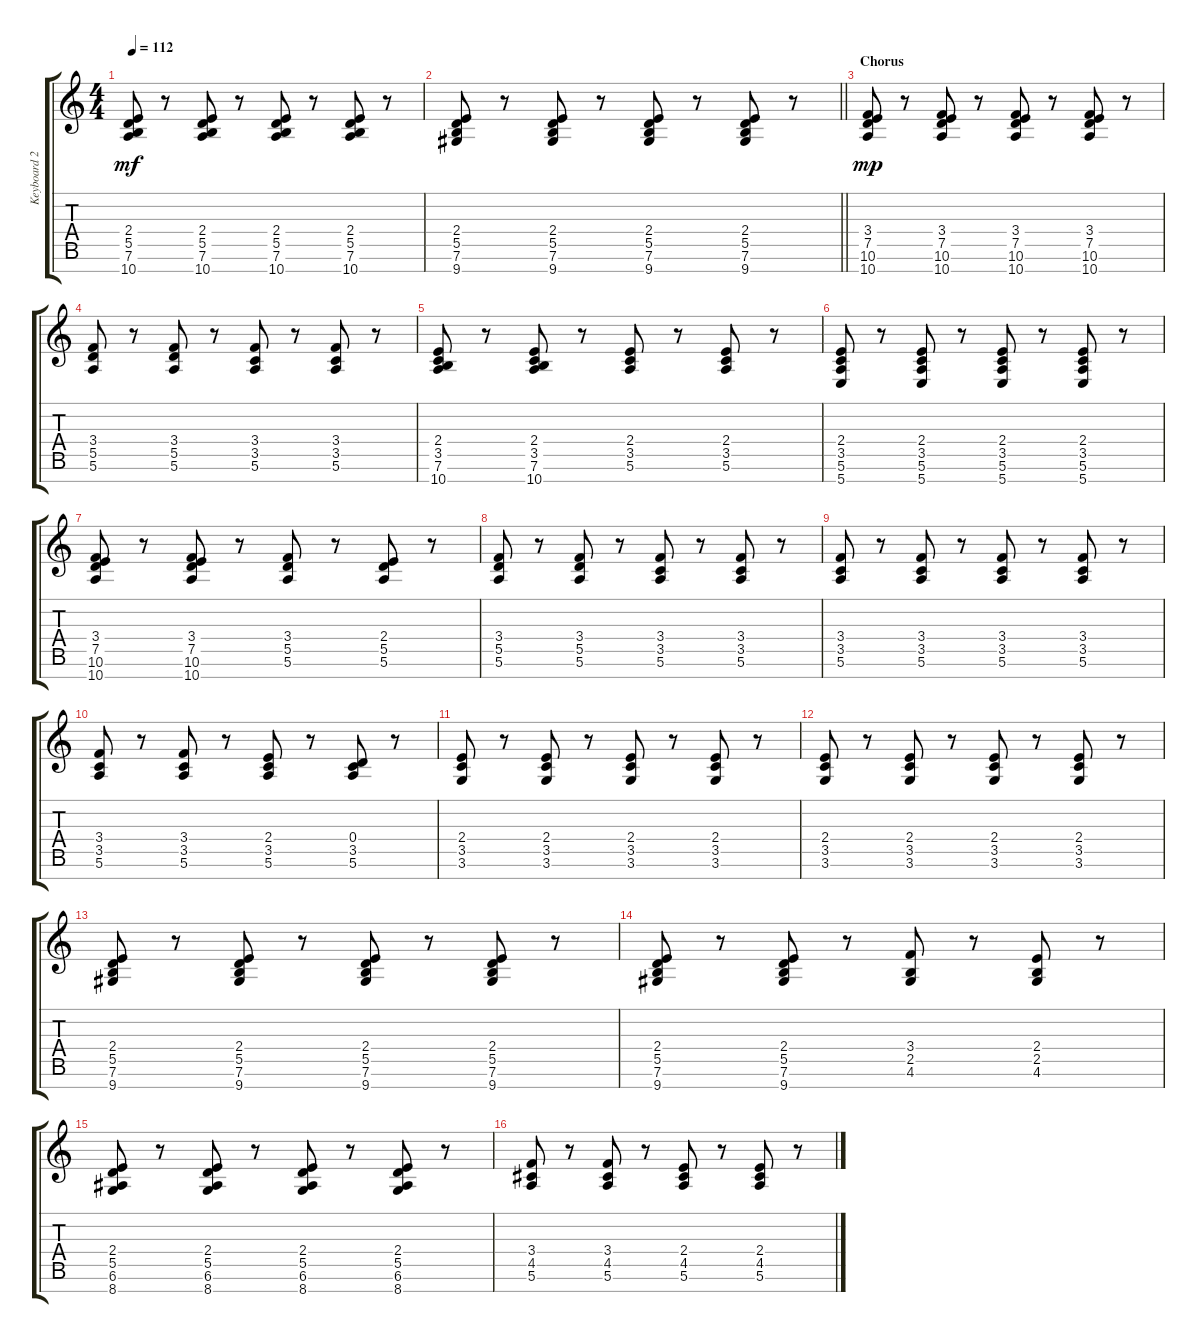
\track ("Keyboard 2 (elec.) (RH)" "Keyboard 2") {instrument electricgrandpiano}
\staff {score tabs}
\tuning (E5 B4 G4 D4 A3 E3 B2) {hide}
\ts (4 4)
\tempo 112
\clef g2
\ks c
(2.4 5.5 7.6 10.7).8{dy mf} r.8 (2.4 5.5 7.6 10.7).8 r.8 (2.4 5.5 7.6 10.7).8 r.8 (2.4 5.5 7.6 10.7).8 r.8 |
\barLineRight lightlight
(2.4 5.5 7.6 9.7).8 r.8 (2.4 5.5 7.6 9.7).8 r.8 (2.4 5.5 7.6 9.7).8 r.8 (2.4 5.5 7.6 9.7).8 r.8 |
\section ("" "Chorus")
(3.4 7.5 10.6 10.7).8{dy mp} r.8 (3.4 7.5 10.6 10.7).8 r.8 (3.4 7.5 10.6 10.7).8 r.8 (3.4 7.5 10.6 10.7).8 r.8 |
(3.4 5.5 5.6).8 r.8 (3.4 5.5 5.6).8 r.8 (3.4 3.5 5.6).8 r.8 (3.4 3.5 5.6).8 r.8 |
(2.4 3.5 7.6 10.7).8 r.8 (2.4 3.5 7.6 10.7).8 r.8 (2.4 3.5 5.6).8 r.8 (2.4 3.5 5.6).8 r.8 |
(2.4 3.5 5.6 5.7).8 r.8 (2.4 3.5 5.6 5.7).8 r.8 (2.4 3.5 5.6 5.7).8 r.8 (2.4 3.5 5.6 5.7).8 r.8 |
(3.4 7.5 10.6 10.7).8 r.8 (3.4 7.5 10.6 10.7).8 r.8 (3.4 5.5 5.6).8 r.8 (2.4 5.5 5.6).8 r.8 |
(3.4 5.5 5.6).8 r.8 (3.4 5.5 5.6).8 r.8 (3.4 3.5 5.6).8 r.8 (3.4 3.5 5.6).8 r.8 |
(3.4 3.5 5.6).8 r.8 (3.4 3.5 5.6).8 r.8 (3.4 3.5 5.6).8 r.8 (3.4 3.5 5.6).8 r.8 |
(3.4 3.5 5.6).8 r.8 (3.4 3.5 5.6).8 r.8 (2.4 3.5 5.6).8 r.8 (0.4 3.5 5.6).8 r.8 |
(2.4 3.5 3.6).8 r.8 (2.4 3.5 3.6).8 r.8 (2.4 3.5 3.6).8 r.8 (2.4 3.5 3.6).8 r.8 |
(2.4 3.5 3.6).8 r.8 (2.4 3.5 3.6).8 r.8 (2.4 3.5 3.6).8 r.8 (2.4 3.5 3.6).8 r.8 |
(2.4 5.5 7.6 9.7).8 r.8 (2.4 5.5 7.6 9.7).8 r.8 (2.4 5.5 7.6 9.7).8 r.8 (2.4 5.5 7.6 9.7).8 r.8 |
(2.4 5.5 7.6 9.7).8 r.8 (2.4 5.5 7.6 9.7).8 r.8 (3.4 2.5 4.6).8 r.8 (2.4 2.5 4.6).8 r.8 |
(2.4 5.5 6.6 8.7).8 r.8 (2.4 5.5 6.6 8.7).8 r.8 (2.4 5.5 6.6 8.7).8 r.8 (2.4 5.5 6.6 8.7).8 r.8 |
(3.4 4.5 5.6).8 r.8 (3.4 4.5 5.6).8 r.8 (2.4 4.5 5.6).8 r.8 (2.4 4.5 5.6).8 r.8
